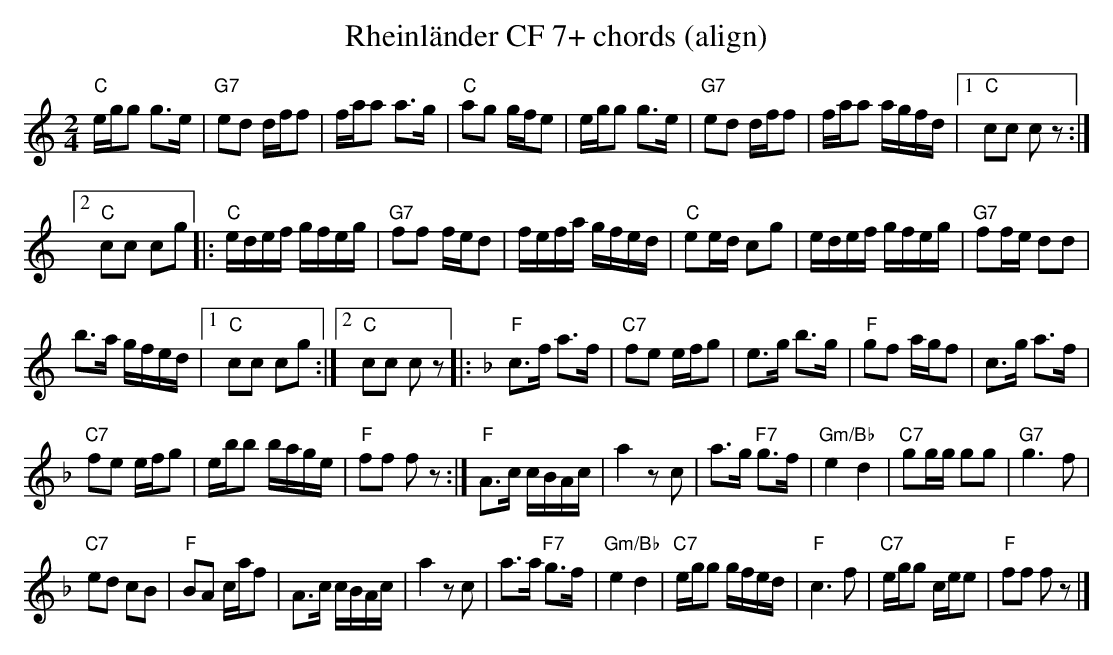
X:1
T:Rheinl\"ander CF 7+ chords (align)
M:2/4
L:1/16
K:C %%MIDI gchordon
"C"egg2 g3e | "G7"e2d2 dff2 | faa2 a3g | "C"a2g2 gfe2 | egg2 g3e | "G7"e2d2 dff2 | \
faa2 agfd |1 "C"c2c2 c2z2 :|2
 "C"c2c2 c2g2 |: "C"edef gfeg | "G7"f2f2 fed2 | fefa gfed | \
"C"e2ed c2g2 | edef gfeg | "G7"f2fe d2d2 |
 b3a gfed |1 "C"c2c2 c2g2 :|2 "C"c2c2 c2z2 \
|: [K:F] [L:1/8] "F"c>f a>f | "C7"fe e/2f/2g | e>g b>g | "F"gf a/2g/2f | c>g a>f |
 "C7"fe e/2f/2g | \
e/2b/2b b/2a/2g/2e/2 | "F"ff fz :| "F"A>c c/2B/2A/2c/2 | a2zc | a>g "F7"g>f | "Gm/Bb"e2d2 | \
"C7"gg/2g/2 gg | "G7"g3f |
 "C7"ed cB | "F"BA c/2a/2f | A>c c/2B/2A/2c/2 | a2zc | \
a>a "F7"g>f | "Gm/Bb"e2d2 | "C7"e/2g/2g g/2f/2e/2d/2 | "F"c3f | "C7"e/2g/2g c/2e/2e | "F"ff fz |]
